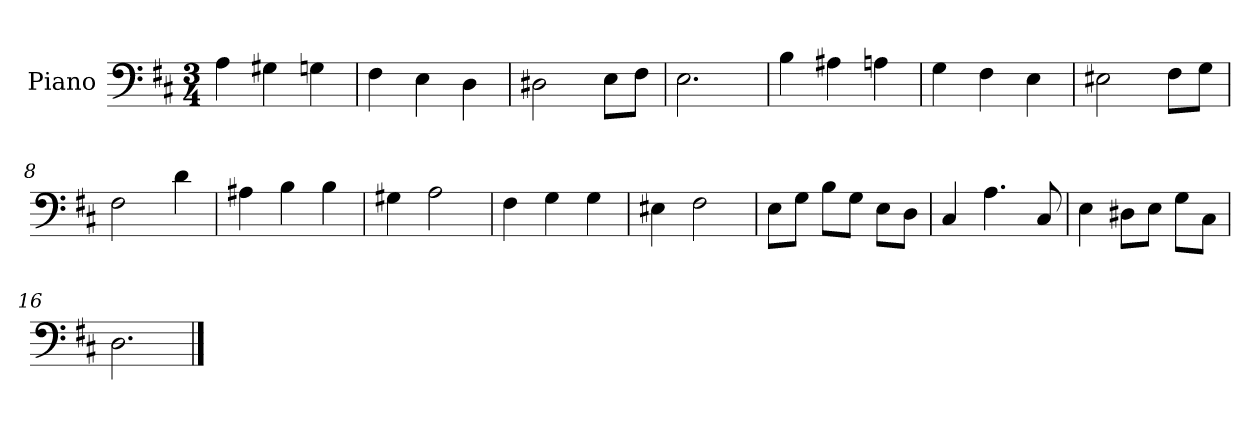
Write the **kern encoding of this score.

**kern
*part1
*staff1
*I"Piano
*I'Pno
*clefF4
*k[f#c#]
*M3/4
=1
4A\
4G#X\
4Gn\
=2
4F#\
4E\
4D\
=3
2D#X\
8E\L
8F#\J
=4
2.E\
=5
4B\
4A#X\
4An\
=6
4G\
4F#\
4E\
=7
2E#X\
8F#\L
8G\J
=8
2F#\
4d\
=9
4A#X\
4B\
4B\
=10
4G#X\
2A\
=11
4F#\
4G\
4G\
=12
4E#X\
2F#\
=13
8E\L
8G\J
8B\L
8G\J
8E\L
8D\J
=14
4C#/
4.A\
8C#/
=15
4E\
8D#X\L
8E\J
8G\L
8C#\J
=16
2.D\
==
*-
